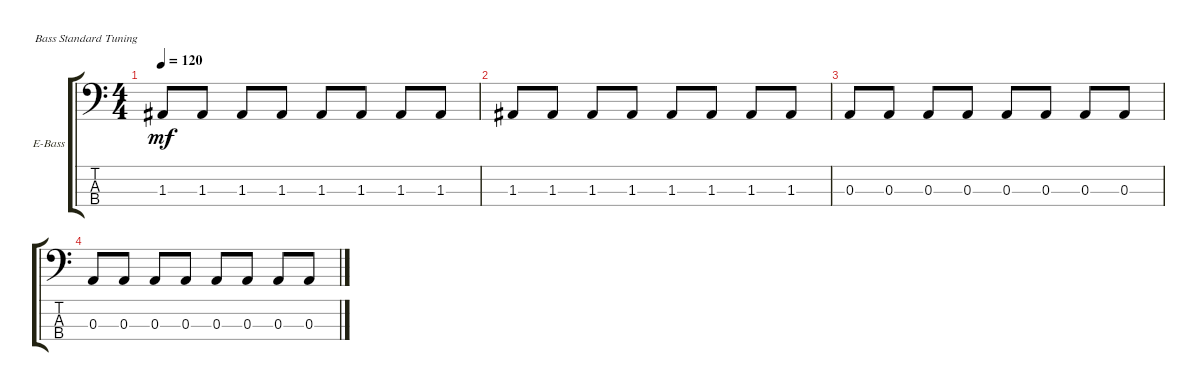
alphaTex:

\bracketExtendMode groupsimilarinstruments
\firstSystemTrackNameOrientation horizontal
\otherSystemsTrackNameOrientation horizontal
\track ("Electric Bass" "E-Bass") {instrument electricbassfinger}
\staff {score tabs}
\tuning (G2 D2 A1 E1)
\ts (4 4)
\tempo 120
\clef f4
\ks c
1.3.8{dy mf} 1.3.8 1.3.8 1.3.8 1.3.8 1.3.8 1.3.8 1.3.8 |
1.3.8 1.3.8 1.3.8 1.3.8 1.3.8 1.3.8 1.3.8 1.3.8 |
0.3.8 0.3.8 0.3.8 0.3.8 0.3.8 0.3.8 0.3.8 0.3.8 |
0.3.8 0.3.8 0.3.8 0.3.8 0.3.8 0.3.8 0.3.8 0.3.8
